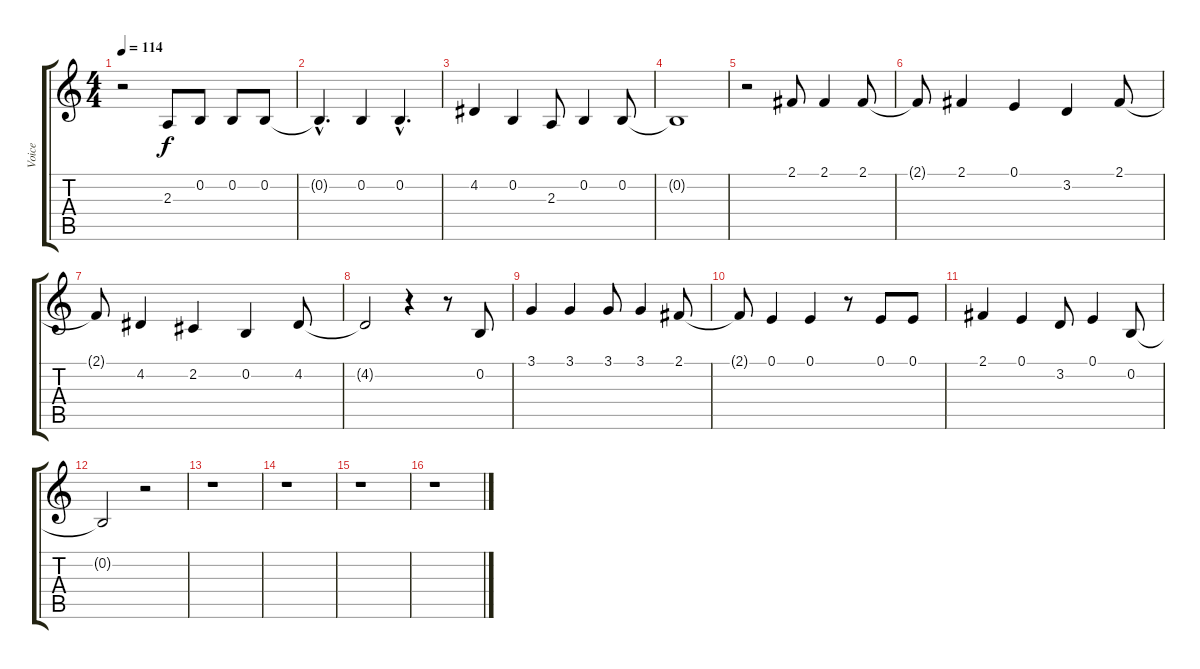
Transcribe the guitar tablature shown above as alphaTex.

\track ("Voice               " "Voice     ") {instrument sopranosax}
\staff {score tabs}
\tuning (E4 B3 G3 D3 A2 E2) {hide}
\ts (4 4)
\tempo 114
\clef g2
\ks c
r.2{dy f} 2.3.8 0.2.8 0.2.8 0.2.8 |
0.2{hac t}.4{d} 0.2.4 0.2{hac}.4{d} |
4.2.4 0.2.4 2.3.8 0.2.4 0.2.8 |
0.2{t}.1 |
r.2 2.1.8 2.1.4 2.1.8 |
2.1{t}.8 2.1.4 0.1.4 3.2.4 2.1.8 |
2.1{t}.8 4.2.4 2.2.4 0.2.4 4.2.8 |
4.2{t}.2 r.4 r.8 0.2.8 |
3.1.4 3.1.4 3.1.8 3.1.4 2.1.8 |
2.1{t}.8 0.1.4 0.1.4 r.8 0.1.8 0.1.8 |
2.1.4 0.1.4 3.2.8 0.1.4 0.2.8 |
0.2{t}.2 r.2 |
r.1 |
r.1 |
r.1 |
r.1
